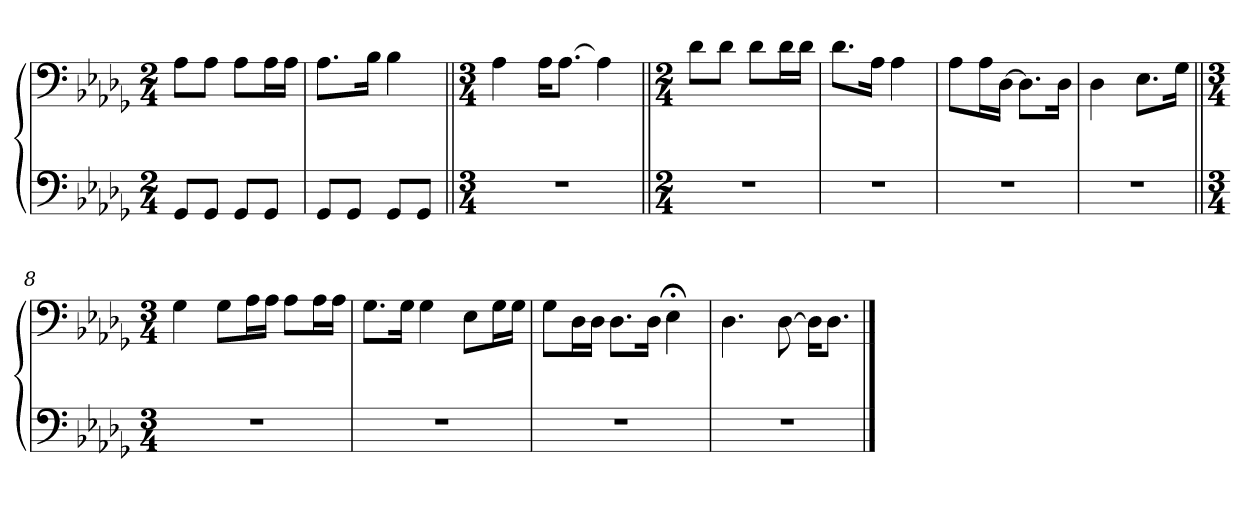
**kern	**kern
*part1	*part1
*staff2	*staff1
*clefF4	*clefF4
*k[b-e-a-d-g-]	*k[b-e-a-d-g-]
*M2/4	*M2/4
=1	=1
8GG-/L	8A-\L
8GG-/J	8A-\J
8GG-/L	8A-\L
8GG-/J	16A-\L
.	16A-\JJ
=2	=2
8GG-/L	8.A-\L
8GG-/J	.
.	16B-\Jk
8GG-/L	4B-\
8GG-/J	.
=3||	=3||
*M3/4	*M3/4
2.r	4A-\
.	16A-\KL
.	[8.A-\J
.	4A-\]
=4||	=4||
*M2/4	*M2/4
2r	8d-\L
.	8d-\J
.	8d-\L
.	16d-\L
.	16d-\JJ
=5	=5
2r	8.d-\L
.	16A-\Jk
.	4A-\
=6	=6
2r	8A-\L
.	16A-\L
.	[16D-\JJ
.	8.D-\L]
.	16D-\Jk
=7	=7
2r	4D-\
.	8.E-\L
.	16G-\Jk
=8||	=8||
*M3/4	*M3/4
2.r	4G-\
.	8G-\L
.	16A-\L
.	16A-\JJ
.	8A-\L
.	16A-\L
.	16A-\JJ
=9	=9
2.r	8.G-\L
.	16G-\Jk
.	4G-\
.	8E-\L
.	16G-\L
.	16G-\JJ
=10	=10
2.r	8G-\L
.	16D-\L
.	16D-\JJ
.	8.D-\L
.	16D-\Jk
.	4E-;<\
=11	=11
2.r	4.D-\
.	[8D-\
.	16D-\KL]
.	8.D-\J
==	==
*-	*-
